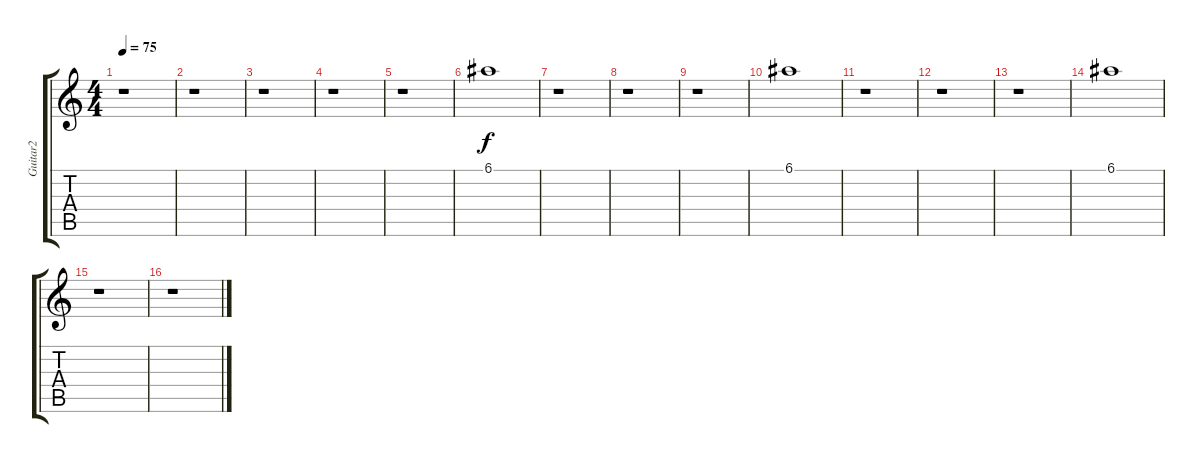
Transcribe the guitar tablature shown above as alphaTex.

\track ("Guitar2" "Guitar2") {instrument distortionguitar}
\staff {score tabs}
\tuning (E4 B3 G3 D3 A2 E2) {hide}
\ts (4 4)
\tempo 75
\clef g2
\ks c
r.1{dy f} |
r.1 |
r.1 |
r.1 |
r.1 |
6.1.1 |
r.1 |
r.1 |
r.1 |
6.1.1 |
r.1 |
r.1 |
r.1 |
6.1.1 |
r.1 |
r.1
